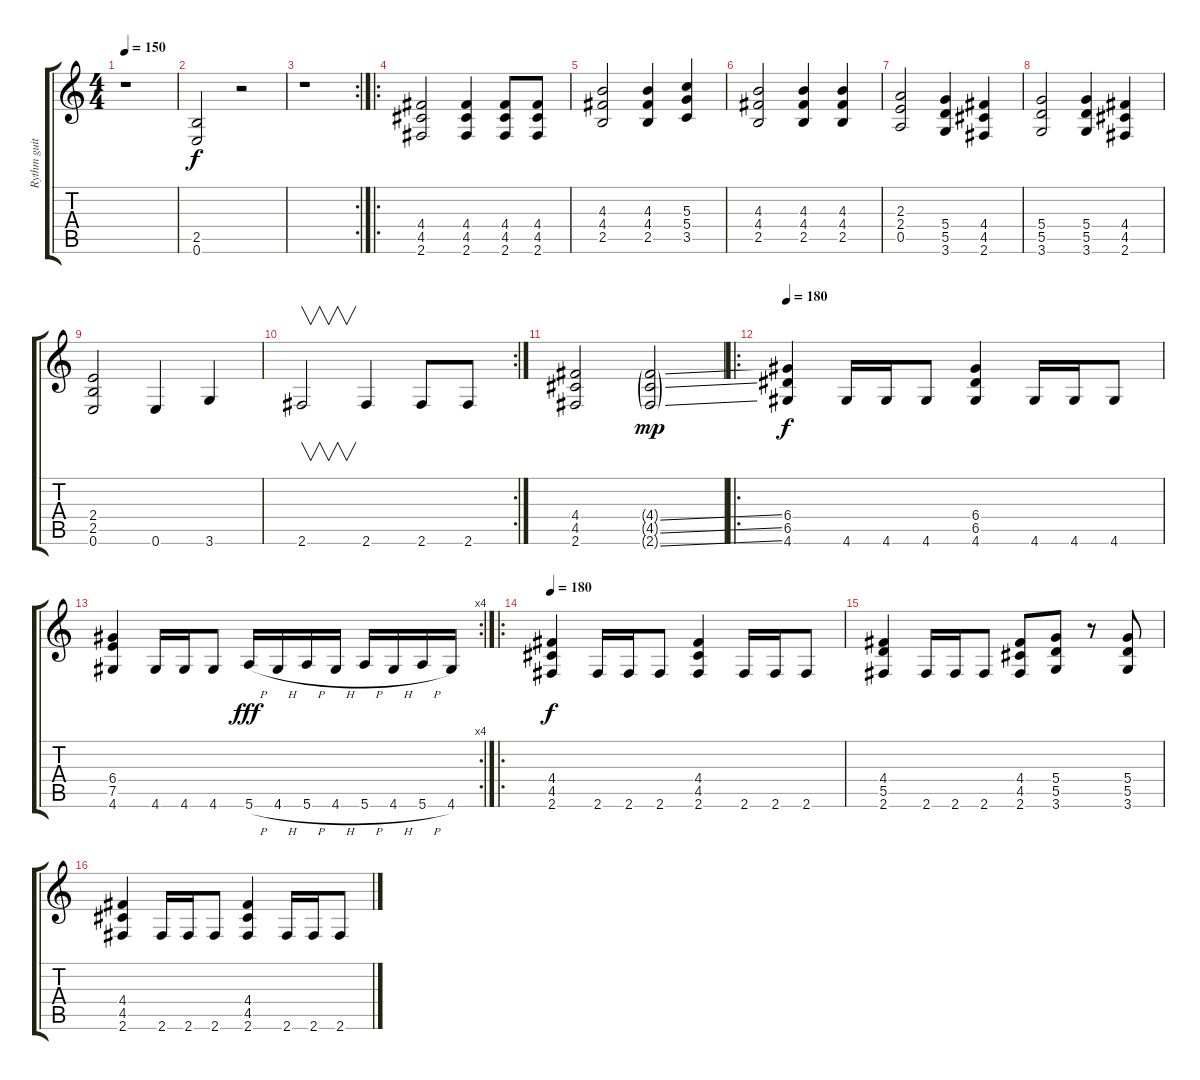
\track ("Rythm guitar" "Rythm guit") {instrument distortionguitar}
\staff {score tabs}
\tuning (E4 B3 G3 D3 A2 E2) {hide}
\ts (4 4)
\tempo 150
\clef g2
\ks c
r.1{dy f} |
(2.5 0.6).2 r.2 |
\rc 2
r.1 |
\ro
(4.4 4.5 2.6).2{instrument distortionguitar} (4.4 4.5 2.6).4 (4.4 4.5 2.6).8 (4.4 4.5 2.6).8 |
(4.3 4.4 2.5).2 (4.3 4.4 2.5).4 (5.3 5.4 3.5).4 |
(4.3 4.4 2.5).2 (4.3 4.4 2.5).4 (4.3 4.4 2.5).4 |
(2.3 2.4 0.5).2 (5.4 5.5 3.6).4 (4.4 4.5 2.6).4 |
(5.4 5.5 3.6).2 (5.4 5.5 3.6).4 (4.4 4.5 2.6).4 |
(2.4 2.5 0.6).2 0.6.4 3.6.4 |
\rc 2
2.6.2{v} 2.6.4 2.6.8 2.6.8 |
(4.4 4.5 2.6).2 (4.4{ss g} 4.5{ss g} 2.6{ss g}).2{dy mp} |
\ro
\tempo 180
(6.4 6.5 4.6).4{dy f} 4.6.16 4.6.16 4.6.8 (6.4 6.5 4.6).4 4.6.16 4.6.16 4.6.8 |
\rc 4
(6.4 7.5 4.6).4 4.6.16 4.6.16 4.6.8 5.6{h}.16{dy fff} 4.6{h}.16 5.6{h}.16 4.6{h}.16 5.6{h}.16 4.6{h}.16 5.6{h}.16 4.6.16 |
\ro
\tempo 180
(4.4 4.5 2.6).4{dy f} 2.6.16 2.6.16 2.6.8 (4.4 4.5 2.6).4 2.6.16 2.6.16 2.6.8 |
(4.4 5.5 2.6).4 2.6.16 2.6.16 2.6.8 (4.4 4.5 2.6).8 (5.4 5.5 3.6).8 r.8 (5.4 5.5 3.6).8 |
(4.4 4.5 2.6).4 2.6.16 2.6.16 2.6.8 (4.4 4.5 2.6).4 2.6.16 2.6.16 2.6.8
